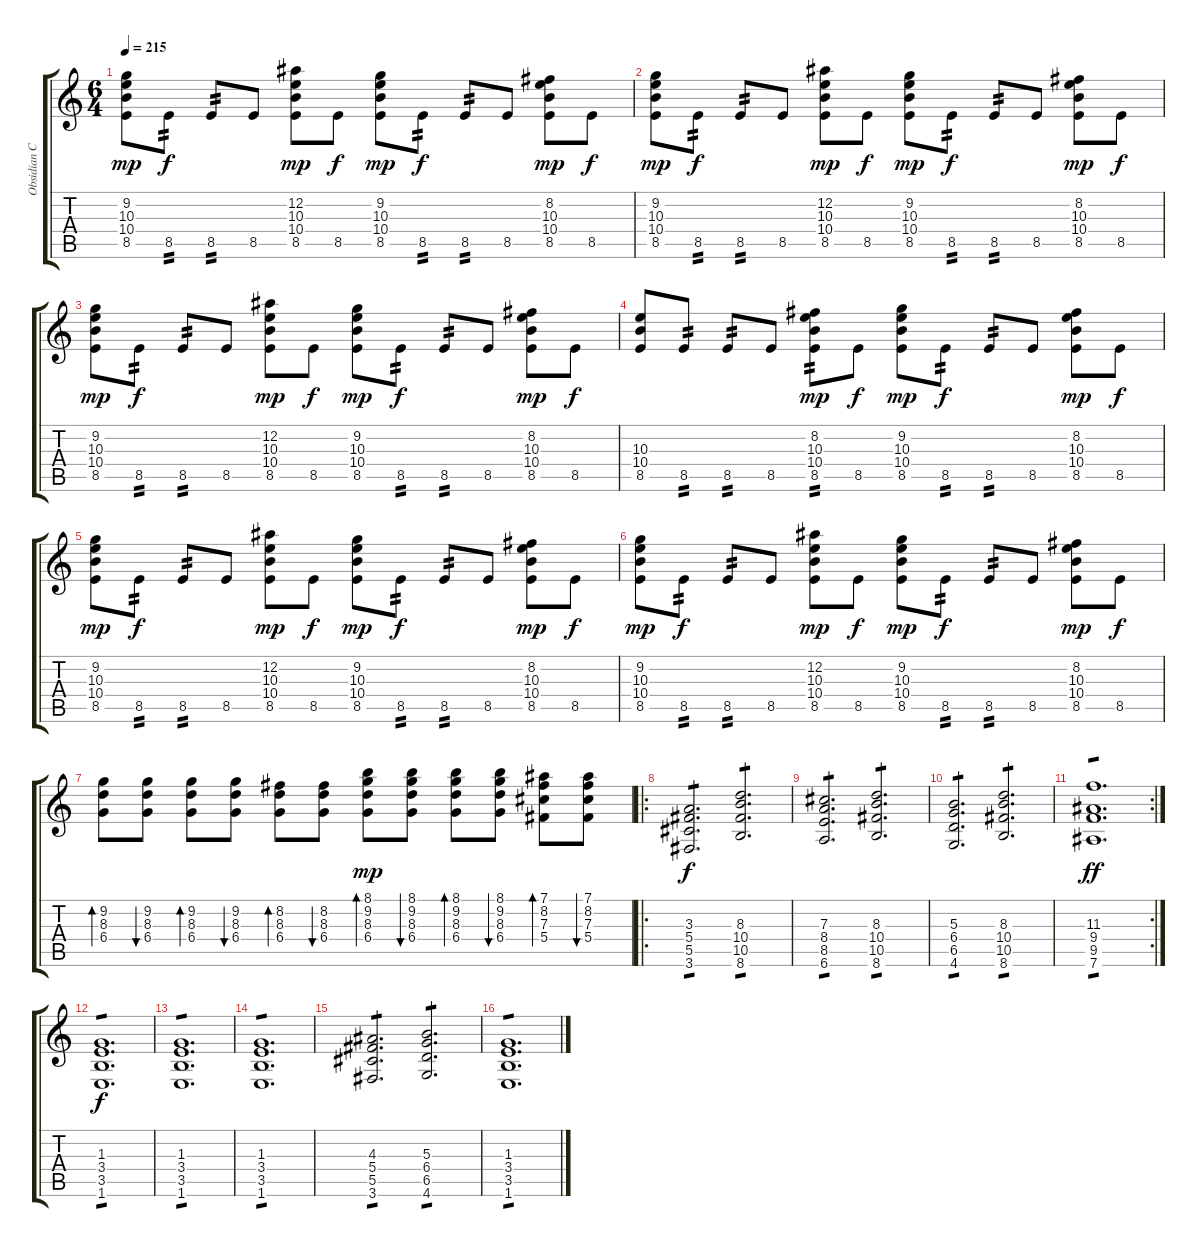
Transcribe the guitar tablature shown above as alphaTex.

\track ("Obsidian C" "Obsidian C") {instrument distortionguitar}
\staff {score tabs}
\tuning (Eb4 Bb3 Gb3 Db3 Ab2 Eb2) {hide}
\ts (6 4)
\tempo 215
\clef g2
\ks c
(9.2 10.3 10.4 8.5).8{dy mp} 8.5.8{tp 2 dy f} 8.5.8{tp 2} 8.5.8 (12.2 10.3 10.4 8.5).8{dy mp} 8.5.8{dy f} (9.2 10.3 10.4 8.5).8{dy mp} 8.5.8{tp 2 dy f} 8.5.8{tp 2} 8.5.8 (8.2 10.3 10.4 8.5).8{dy mp} 8.5.8{dy f} |
(9.2 10.3 10.4 8.5).8{dy mp} 8.5.8{tp 2 dy f} 8.5.8{tp 2} 8.5.8 (12.2 10.3 10.4 8.5).8{dy mp} 8.5.8{dy f} (9.2 10.3 10.4 8.5).8{dy mp} 8.5.8{tp 2 dy f} 8.5.8{tp 2} 8.5.8 (8.2 10.3 10.4 8.5).8{dy mp} 8.5.8{dy f} |
(9.2 10.3 10.4 8.5).8{dy mp} 8.5.8{tp 2 dy f} 8.5.8{tp 2} 8.5.8 (12.2 10.3 10.4 8.5).8{dy mp} 8.5.8{dy f} (9.2 10.3 10.4 8.5).8{dy mp} 8.5.8{tp 2 dy f} 8.5.8{tp 2} 8.5.8 (8.2 10.3 10.4 8.5).8{dy mp} 8.5.8{dy f} |
(10.3 10.4 8.5).8 8.5.8{tp 2} 8.5.8{tp 2} 8.5.8 (8.2 10.3 10.4 8.5).8{tp 2 dy mp} 8.5.8{dy f} (9.2 10.3 10.4 8.5).8{dy mp} 8.5.8{tp 2 dy f} 8.5.8{tp 2} 8.5.8 (8.2 10.3 10.4 8.5).8{dy mp} 8.5.8{dy f} |
(9.2 10.3 10.4 8.5).8{dy mp} 8.5.8{tp 2 dy f} 8.5.8{tp 2} 8.5.8 (12.2 10.3 10.4 8.5).8{dy mp} 8.5.8{dy f} (9.2 10.3 10.4 8.5).8{dy mp} 8.5.8{tp 2 dy f} 8.5.8{tp 2} 8.5.8 (8.2 10.3 10.4 8.5).8{dy mp} 8.5.8{dy f} |
(9.2 10.3 10.4 8.5).8{dy mp} 8.5.8{tp 2 dy f} 8.5.8{tp 2} 8.5.8 (12.2 10.3 10.4 8.5).8{dy mp} 8.5.8{dy f} (9.2 10.3 10.4 8.5).8{dy mp} 8.5.8{tp 2 dy f} 8.5.8{tp 2} 8.5.8 (8.2 10.3 10.4 8.5).8{dy mp} 8.5.8{dy f} |
(9.2 8.3 6.4).8{bd 480} (9.2 8.3 6.4).8{bu 480} (9.2 8.3 6.4).8{bd 480} (9.2 8.3 6.4).8{bu 480} (8.2 8.3 6.4).8{bd 480} (8.2 8.3 6.4).8{bu 480} (8.1 9.2 8.3 6.4).8{bd 480 dy mp} (8.1 9.2 8.3 6.4).8{bu 480} (8.1 9.2 8.3 6.4).8{bd 480} (8.1 9.2 8.3 6.4).8{bu 480} (7.1 8.2 7.3 5.4).8{bd 480} (7.1 8.2 7.3 5.4).8{bu 480} |
\ro
(3.3 5.4 5.5 3.6).2{d tp 1 dy f} (8.3 10.4 10.5 8.6).2{d tp 1} |
(7.3 8.4 8.5 6.6).2{d tp 1} (8.3 10.4 10.5 8.6).2{d tp 1} |
(5.3 6.4 6.5 4.6).2{d tp 1} (8.3 10.4 10.5 8.6).2{d tp 1} |
\rc 2
(11.3 9.4 9.5 7.6).1{d tp 1 dy ff} |
(1.3 3.4 3.5 1.6).1{d tp 1 dy f} |
(1.3 3.4 3.5 1.6).1{d tp 1} |
(1.3 3.4 3.5 1.6).1{d tp 1} |
(4.3 5.4 5.5 3.6).2{d tp 1} (5.3 6.4 6.5 4.6).2{d tp 1} |
(1.3 3.4 3.5 1.6).1{d tp 1}
